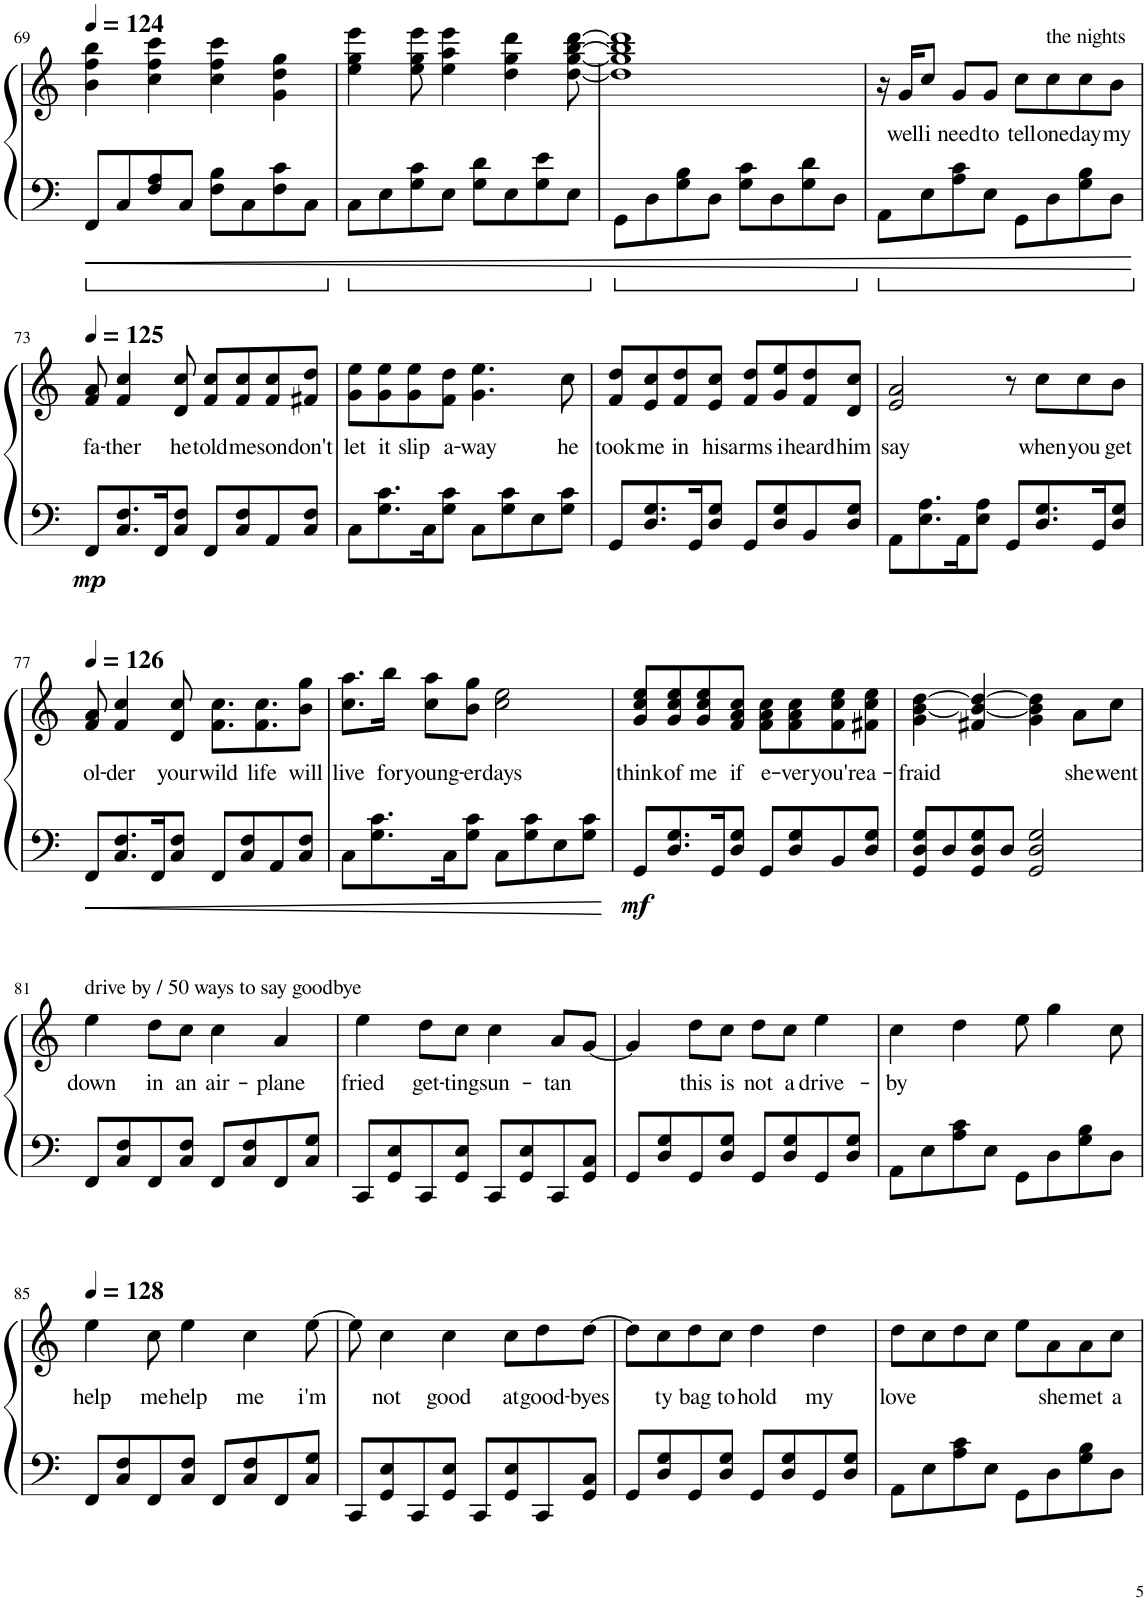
**kern	**kern	**text	**dynam
*part1	*part1	*part1	*part1
*staff2	*staff1	*staff1	*staff1/2
*I"Piano	*	*	*
*I'Pno.	*	*	*
!!LO:PB:g=z
*clefF4	*clefG2	*	*
*k[]	*k[]	*	*
*M4/4	*M4/4	*	*
*MM124	*MM124	*	*
=69	=69	=69	=69
8FF/L	4b\ 4ff\ 4bb\	.	.
8C/	.	.	.
8F/ 8A/	4cc\ 4ff\ 4ccc\	.	.
8C/J	.	.	.
8F\ 8B\L	4cc\ 4ff\ 4ccc\	.	.
8C\	.	.	.
8F\ 8c\	4g\ 4dd\ 4gg\	.	.
8C\J	.	.	.
=70	=70	=70	=70
8C\L	4ee\ 4gg\ 4eee\	.	.
8E\	.	.	.
8G\ 8c\	8ee\ 8gg\ 8eee\	.	.
8E\J	4ee\ 4aa\ 4eee\	.	.
8G\ 8d\L	.	.	.
8E\	4dd\ 4gg\ 4ddd\	.	.
8G\ 8e\	.	.	.
8E\J	[8dd\ [8gg\ [8bb\ [8ddd\	.	.
=71	=71	=71	=71
8GG\L	1dd] 1gg] 1bb] 1ddd]	.	.
8D\	.	.	.
8G\ 8B\	.	.	.
8D\J	.	.	.
8G\ 8c\L	.	.	.
8D\	.	.	.
8G\ 8d\	.	.	.
8D\J	.	.	.
=72	=72	=72	=72
8AA\L	16r	.	.
!	!	!LO:LY:b	!
.	16g/KL	well	.
!	!	!LO:LY:b	!
8E\	8cc/J	i	.
!	!	!LO:LY:b	!
8A\ 8c\	8g/L	need	.
!	!	!LO:LY:b	!
8E\J	8g/J	to	.
!	!	!LO:LY:b	!
8GG\L	8cc\L	tell	.
!	!LO:TX:a:t=the nights	!	!
!	!	!LO:LY:b	!
8D\	8cc\	one	.
!	!	!LO:LY:b	!
8G\ 8B\	8cc\	day	.
!	!	!LO:LY:b	!
8D\J	8b\J	my	.
!!LO:LB:g=z
=73	=73	=73	=73
*	*MM125	*	*
!	!	!LO:LY:b	!LO:DY:b=2
8FF/L	8f/ 8a/	fa-	mp
!	!	!LO:LY:b	!
8.C/ 8.F/	4f/ 4cc/	-ther	.
16FF/K	.	.	.
!	!	!LO:LY:b	!
8C/ 8F/J	8d/ 8cc/	he	.
!	!	!LO:LY:b	!
8FF/L	8f/ 8cc/L	told	.
!	!	!LO:LY:b	!
8C/ 8F/	8f/ 8cc/	me	.
!	!	!LO:LY:b	!
8AA/	8f/ 8cc/	son	.
!	!	!LO:LY:b	!
8C/ 8F/J	8f#X/ 8dd/J	don't	.
=74	=74	=74	=74
!	!	!LO:LY:b	!
8C\L	8g\ 8ee\L	let	.
!	!	!LO:LY:b	!
8.G\ 8.c\	8g\ 8ee\	it	.
!	!	!LO:LY:b	!
.	8g\ 8ee\	slip	.
16C\K	.	.	.
!	!	!LO:LY:b	!
8G\ 8c\J	8f\ 8dd\J	a-	.
!	!	!LO:LY:b	!
8C\L	4.g\ 4.ee\	-way	.
8G\ 8c\	.	.	.
8E\	.	.	.
!	!	!LO:LY:b	!
8G\ 8c\J	8cc\	he	.
=75	=75	=75	=75
!	!	!LO:LY:b	!
8GG/L	8f/ 8dd/L	took	.
!	!	!LO:LY:b	!
8.D/ 8.G/	8e/ 8cc/	me	.
!	!	!LO:LY:b	!
.	8f/ 8dd/	in	.
16GG/K	.	.	.
!	!	!LO:LY:b	!
8D/ 8G/J	8e/ 8cc/J	his	.
!	!	!LO:LY:b	!
8GG/L	8f/ 8dd/L	arms	.
!	!	!LO:LY:b	!
8D/ 8G/	8g/ 8ee/	i	.
!	!	!LO:LY:b	!
8BB/	8f/ 8dd/	heard	.
!	!	!LO:LY:b	!
8D/ 8G/J	8d/ 8cc/J	him	.
=76	=76	=76	=76
!	!	!LO:LY:b	!
8AA\L	2e/ 2a/	say	.
8.E\ 8.A\	.	.	.
16AA\K	.	.	.
8E\ 8A\J	.	.	.
8GG/L	8r	.	.
!	!	!LO:LY:b	!
8.D/ 8.G/	8cc\L	when	.
!	!	!LO:LY:b	!
.	8cc\	you	.
16GG/K	.	.	.
!	!	!LO:LY:b	!
8D/ 8G/J	8b\J	get	.
!!LO:LB:g=z
=77	=77	=77	=77
*	*MM126	*	*
!	!	!LO:LY:b	!
8FF/L	8f/ 8a/	ol-	.
!	!	!LO:LY:b	!
8.C/ 8.F/	4f/ 4cc/	-der	.
16FF/K	.	.	.
!	!	!LO:LY:b	!
8C/ 8F/J	8d/ 8cc/	your	.
!	!	!LO:LY:b	!
8FF/L	8.f\ 8.cc\L	wild	.
8C/ 8F/	.	.	.
!	!	!LO:LY:b	!
.	8.f\ 8.cc\	life	.
8AA/	.	.	.
!	!	!LO:LY:b	!
8C/ 8F/J	8b\ 8gg\J	will	.
=78	=78	=78	=78
!	!	!LO:LY:b	!
8C\L	8.cc\ 8.aa\L	live	.
8.G\ 8.c\	.	.	.
!	!	!LO:LY:b	!
.	16bb\Jk	for	.
!	!	!LO:LY:b	!
.	8cc\ 8aa\L	young-	.
16C\K	.	.	.
!	!	!LO:LY:b	!
8G\ 8c\J	8b\ 8gg\J	-er	.
!	!	!LO:LY:b	!
8C\L	2cc\ 2ee\	days	.
8G\ 8c\	.	.	.
8E\	.	.	.
8G\ 8c\J	.	.	.
=79	=79	=79	=79
!	!	!LO:LY:b	!LO:DY:b=2
8GG/L	8g/ 8cc/ 8ee/L	think	mf
!	!	!LO:LY:b	!
8.D/ 8.G/	8g/ 8cc/ 8ee/	of	.
!	!	!LO:LY:b	!
.	8g/ 8cc/ 8ee/	me	.
16GG/K	.	.	.
!	!	!LO:LY:b	!
8D/ 8G/J	8f/ 8a/ 8cc/J	if	.
!	!	!LO:LY:b	!
8GG/L	8f\ 8a\ 8cc\L	e-	.
!	!	!LO:LY:b	!
8D/ 8G/	8f\ 8a\ 8cc\	-ver	.
!	!	!LO:LY:b	!
8BB/	8f\ 8cc\ 8ee\	you're	.
!	!	!LO:LY:b	!
8D/ 8G/J	8f#X\ 8cc\ 8ee\J	a-	.
=80	=80	=80	=80
!	!	!LO:LY:b	!
8GG/ 8D/ 8G/L	4g\ [4b\ [4dd\	-fraid	.
8D/	.	.	.
8GG/ 8D/ 8G/	4f#X/ 4b/_ 4dd/_	.	.
8D/J	.	.	.
2GG/ 2D/ 2G/	4g\ 4b\] 4dd\]	.	.
!	!	!LO:LY:b	!
.	8a\L	she	.
!	!	!LO:LY:b	!
.	8cc\J	went	.
!!LO:LB:g=z
=81	=81	=81	=81
!	!LO:TX:a:t=drive by / 50 ways to say goodbye	!	!
!	!	!LO:LY:b	!
8FF/L	4ee\	down	.
8C/ 8F/	.	.	.
!	!	!LO:LY:b	!
8FF/	8dd\L	in	.
!	!	!LO:LY:b	!
8C/ 8F/J	8cc\J	an	.
!	!	!LO:LY:b	!
8FF/L	4cc\	air-	.
8C/ 8F/	.	.	.
!	!	!LO:LY:b	!
8FF/	4a/	-plane	.
8C/ 8G/J	.	.	.
=82	=82	=82	=82
!	!	!LO:LY:b	!
8CC/L	4ee\	fried	.
8GG/ 8E/	.	.	.
!	!	!LO:LY:b	!
8CC/	8dd\L	get-	.
!	!	!LO:LY:b	!
8GG/ 8E/J	8cc\J	-ting	.
!	!	!LO:LY:b	!
8CC/L	4cc\	sun-	.
8GG/ 8E/	.	.	.
!	!	!LO:LY:b	!
8CC/	8a/L	-tan	.
8GG/ 8C/J	[8g/J	.	.
=83	=83	=83	=83
8GG/L	4g/]	.	.
8D/ 8G/	.	.	.
!	!	!LO:LY:b	!
8GG/	8dd\L	this	.
!	!	!LO:LY:b	!
8D/ 8G/J	8cc\J	is	.
!	!	!LO:LY:b	!
8GG/L	8dd\L	not	.
!	!	!LO:LY:b	!
8D/ 8G/	8cc\J	a	.
!	!	!LO:LY:b	!
8GG/	4ee\	drive-	.
8D/ 8G/J	.	.	.
=84	=84	=84	=84
!	!	!LO:LY:b	!
8AA\L	4cc\	-by	.
8E\	.	.	.
8A\ 8c\	4dd\	.	.
8E\J	.	.	.
8GG\L	8ee\	.	.
8D\	4gg\	.	.
8G\ 8B\	.	.	.
8D\J	8cc\	.	.
!!LO:LB:g=z
=85	=85	=85	=85
*	*MM128	*	*
!	!	!LO:LY:b	!
8FF/L	4ee\	help	.
8C/ 8F/	.	.	.
!	!	!LO:LY:b	!
8FF/	8cc\	me	.
!	!	!LO:LY:b	!
8C/ 8F/J	4ee\	help	.
8FF/L	.	.	.
!	!	!LO:LY:b	!
8C/ 8F/	4cc\	me	.
8FF/	.	.	.
!	!	!LO:LY:b	!
8C/ 8G/J	[8ee\	i'm	.
=86	=86	=86	=86
8CC/L	8ee\]	.	.
!	!	!LO:LY:b	!
8GG/ 8E/	4cc\	not	.
8CC/	.	.	.
!	!	!LO:LY:b	!
8GG/ 8E/J	4cc\	good	.
8CC/L	.	.	.
!	!	!LO:LY:b	!
8GG/ 8E/	8cc\L	at	.
!	!	!LO:LY:b	!
8CC/	8dd\	good-	.
!	!	!LO:LY:b	!
8GG/ 8C/J	[8dd\J	-byes	.
=87	=87	=87	=87
8GG/L	8dd\L]	.	.
!	!	!LO:LY:b	!
8D/ 8G/	8cc\	ty	.
!	!	!LO:LY:b	!
8GG/	8dd\	bag	.
!	!	!LO:LY:b	!
8D/ 8G/J	8cc\J	to	.
!	!	!LO:LY:b	!
8GG/L	4dd\	hold	.
8D/ 8G/	.	.	.
!	!	!LO:LY:b	!
8GG/	4dd\	my	.
8D/ 8G/J	.	.	.
=88	=88	=88	=88
!	!	!LO:LY:b	!
8AA\L	8dd\L	love	.
8E\	8cc\	.	.
8A\ 8c\	8dd\	.	.
8E\J	8cc\J	.	.
8GG\L	8ee\L	.	.
!	!	!LO:LY:b	!
8D\	8a\	she	.
!	!	!LO:LY:b	!
8G\ 8B\	8a\	met	.
!	!	!LO:LY:b	!
8D\J	8cc\J	a	.
=	=	=	=
*-	*-	*-	*-
